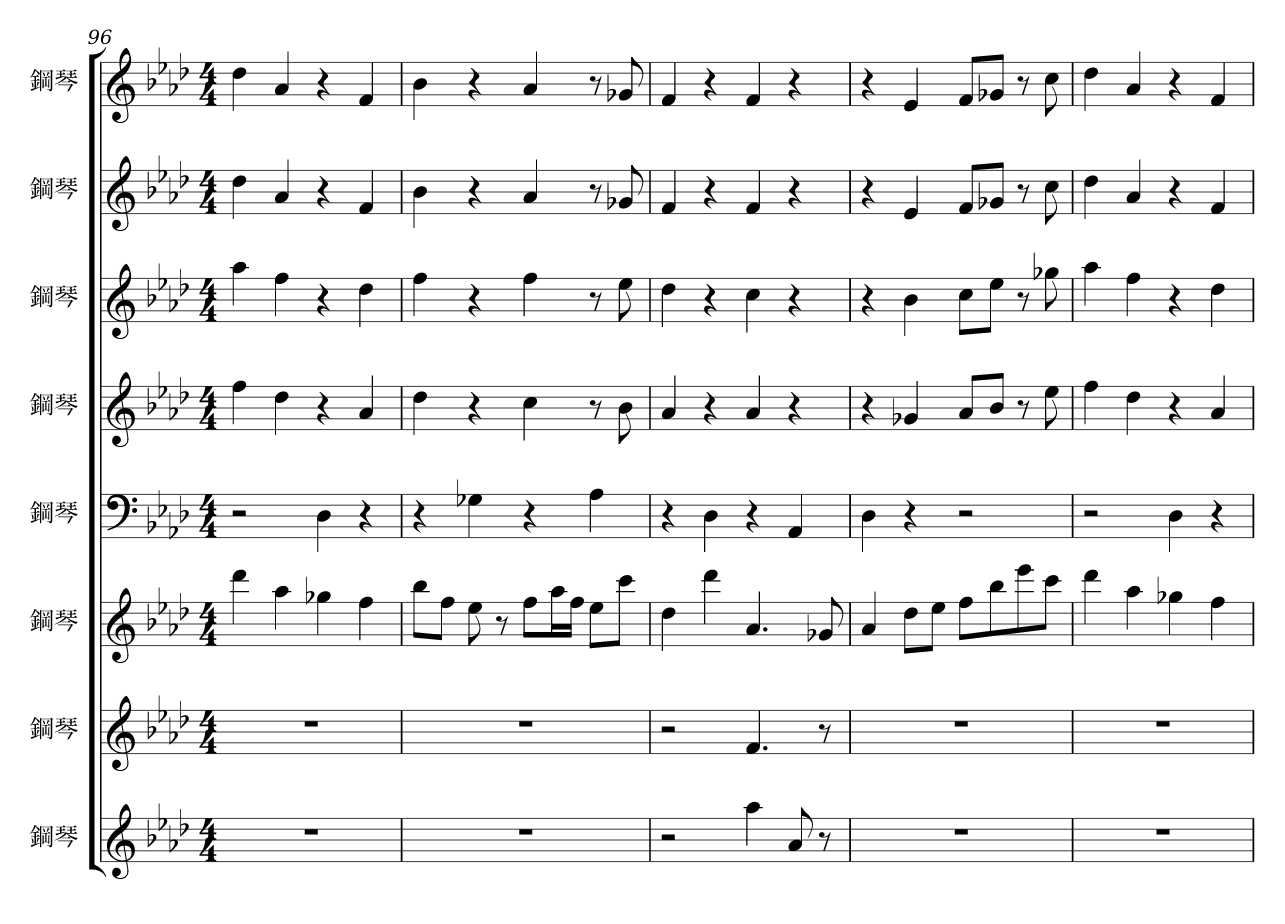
**kern	**kern	**kern	**kern	**kern	**kern	**kern	**kern
*part8	*part7	*part6	*part5	*part4	*part3	*part2	*part1
*staff8	*staff7	*staff6	*staff5	*staff4	*staff3	*staff2	*staff1
*I"鋼琴	*I"鋼琴	*I"鋼琴	*I"鋼琴	*I"鋼琴	*I"鋼琴	*I"鋼琴	*I"鋼琴
*clefG2	*clefG2	*clefG2	*clefF4	*clefG2	*clefG2	*clefG2	*clefG2
*k[b-e-a-d-]	*k[b-e-a-d-]	*k[b-e-a-d-]	*k[b-e-a-d-]	*k[b-e-a-d-]	*k[b-e-a-d-]	*k[b-e-a-d-]	*k[b-e-a-d-]
*M4/4	*M4/4	*M4/4	*M4/4	*M4/4	*M4/4	*M4/4	*M4/4
=96	=96	=96	=96	=96	=96	=96	=96
1r	1r	4ddd-\	2r	4ff\	4aa-\	4dd-\	4dd-\
.	.	4aa-\	.	4dd-\	4ff\	4a-/	4a-/
.	.	4gg-X\	4D-\	4r	4r	4r	4r
.	.	4ff\	4r	4a-/	4dd-\	4f/	4f/
!!LO:PB:g=z
=97	=97	=97	=97	=97	=97	=97	=97
1r	1r	8bb-\L	4r	4dd-\	4ff\	4b-\	4b-\
.	.	8ff\J	.	.	.	.	.
.	.	8ee-\	4G-X\	4r	4r	4r	4r
.	.	8r	.	.	.	.	.
.	.	8ff\L	4r	4cc\	4ff\	4a-/	4a-/
.	.	16aa-\L	.	.	.	.	.
.	.	16ff\JJ	.	.	.	.	.
.	.	8ee-\L	4A-\	8r	8r	8r	8r
.	.	8ccc\J	.	8b-\	8ee-\	8g-X/	8g-X/
=98	=98	=98	=98	=98	=98	=98	=98
2r	2r	4dd-\	4r	4a-/	4dd-\	4f/	4f/
.	.	4ddd-\	4D-\	4r	4r	4r	4r
4aa-\	4.f/	4.a-/	4r	4a-/	4cc\	4f/	4f/
8a-/	.	.	4AA-/	4r	4r	4r	4r
8r	8r	8g-X/	.	.	.	.	.
=99	=99	=99	=99	=99	=99	=99	=99
1r	1r	4a-/	4D-\	4r	4r	4r	4r
.	.	8dd-\L	4r	4g-X/	4b-\	4e-/	4e-/
.	.	8ee-\J	.	.	.	.	.
.	.	8ff\L	2r	8a-/L	8cc\L	8f/L	8f/L
.	.	8bb-\	.	8b-/J	8ee-\J	8g-X/J	8g-X/J
.	.	8eee-\	.	8r	8r	8r	8r
.	.	8ccc\J	.	8ee-\	8gg-X\	8cc\	8cc\
=100	=100	=100	=100	=100	=100	=100	=100
1r	1r	4ddd-\	2r	4ff\	4aa-\	4dd-\	4dd-\
.	.	4aa-\	.	4dd-\	4ff\	4a-/	4a-/
.	.	4gg-X\	4D-\	4r	4r	4r	4r
.	.	4ff\	4r	4a-/	4dd-\	4f/	4f/
=	=	=	=	=	=	=	=
*-	*-	*-	*-	*-	*-	*-	*-
